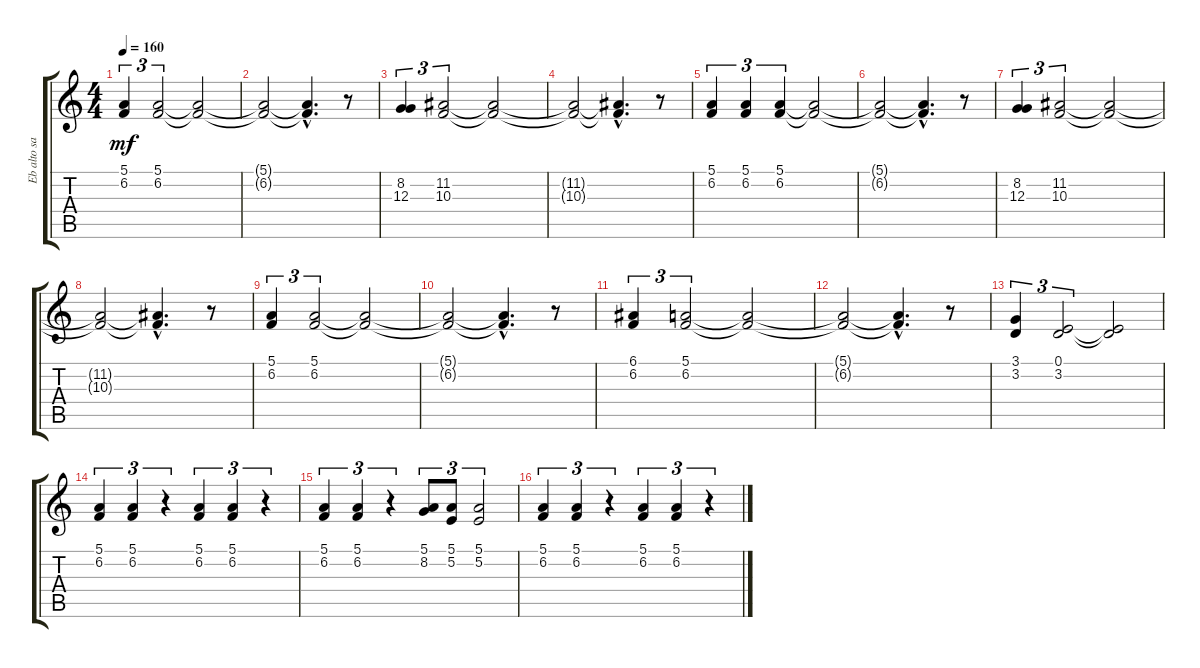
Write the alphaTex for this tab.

\track ("Eb alto sax" "Eb alto sa") {instrument altosax}
\staff {score tabs}
\tuning (E4 B3 G3 D3 A2 E2) {hide}
\ts (4 4)
\tempo 160
\clef g2
\ks c
(5.1 6.2).4{tu (3 2) dy mf} (5.1 6.2).2{tu (3 2)} (5.1{t} 6.2{t}).2 |
(5.1{t} 6.2{t}).2 (5.1{hac t} 6.2{hac t}).4{d} r.8 |
(8.2 12.3).4{tu (3 2)} (11.2 10.3).2{tu (3 2)} (11.2{t} 10.3{t}).2 |
(11.2{t} 10.3{t}).2 (11.2{hac t} 10.3{hac t}).4{d} r.8 |
(5.1 6.2).4{tu (3 2)} (5.1 6.2).4{tu (3 2)} (5.1 6.2).4{tu (3 2)} (5.1{t} 6.2{t}).2 |
(5.1{t} 6.2{t}).2 (5.1{hac t} 6.2{hac t}).4{d} r.8 |
(8.2 12.3).4{tu (3 2)} (11.2 10.3).2{tu (3 2)} (11.2{t} 10.3{t}).2 |
(11.2{t} 10.3{t}).2 (11.2{hac t} 10.3{hac t}).4{d} r.8 |
(5.1 6.2).4{tu (3 2)} (5.1 6.2).2{tu (3 2)} (5.1{t} 6.2{t}).2 |
(5.1{t} 6.2{t}).2 (5.1{hac t} 6.2{hac t}).4{d} r.8 |
(6.1 6.2).4{tu (3 2)} (5.1 6.2).2{tu (3 2)} (5.1{t} 6.2{t}).2 |
(5.1{t} 6.2{t}).2 (5.1{hac t} 6.2{hac t}).4{d} r.8 |
(3.1 3.2).4{tu (3 2)} (0.1 3.2).2{tu (3 2)} (0.1{t} 3.2{t}).2 |
(5.1 6.2).4{tu (3 2)} (5.1 6.2).4{tu (3 2)} r.4{tu (3 2)} (5.1 6.2).4{tu (3 2)} (5.1 6.2).4{tu (3 2)} r.4{tu (3 2)} |
(5.1 6.2).4{tu (3 2)} (5.1 6.2).4{tu (3 2)} r.4{tu (3 2)} (5.1 8.2).8{tu (3 2)} (5.1 5.2).8{tu (3 2)} (5.1 5.2).2{tu (3 2)} |
(5.1 6.2).4{tu (3 2)} (5.1 6.2).4{tu (3 2)} r.4{tu (3 2)} (5.1 6.2).4{tu (3 2)} (5.1 6.2).4{tu (3 2)} r.4{tu (3 2)}
